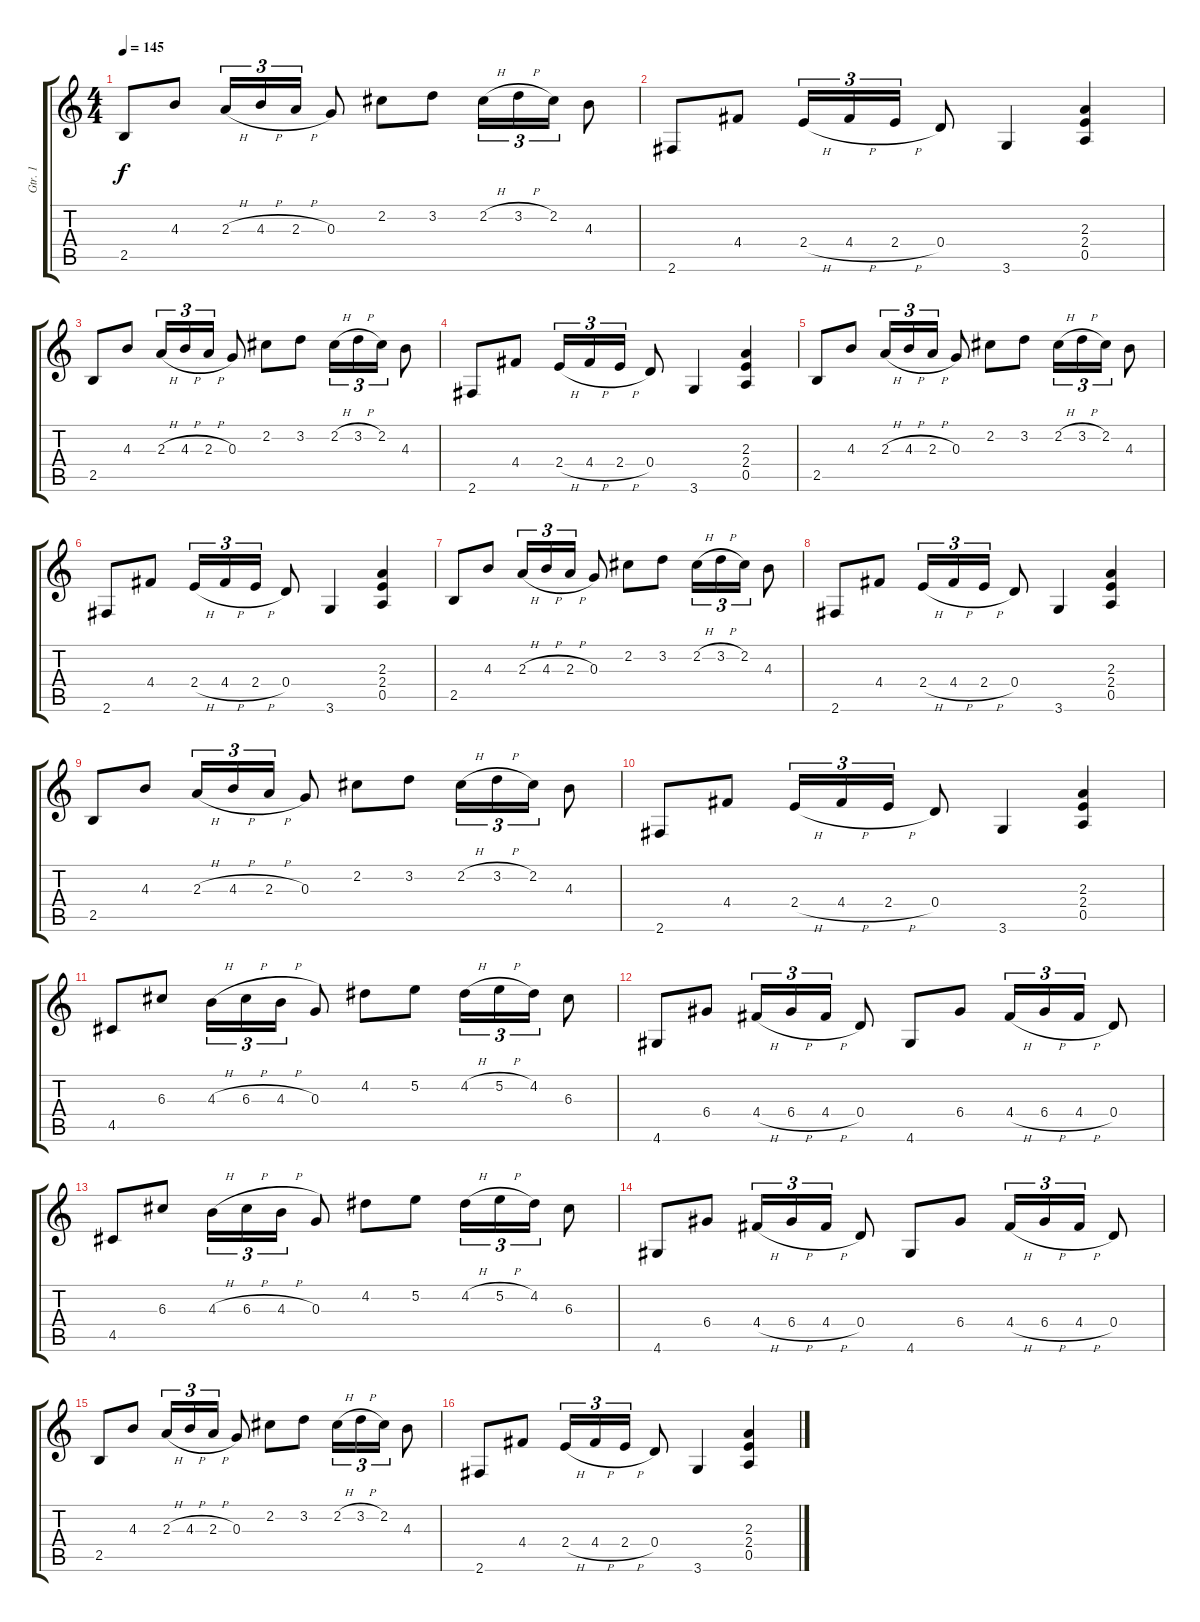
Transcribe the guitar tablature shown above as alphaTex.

\track ("Gtr. 1" "Gtr. 1") {instrument distortionguitar}
\staff {score tabs}
\tuning (E4 B3 G3 D3 A2 E2) {hide}
\ts (4 4)
\tempo 145
\clef g2
\ks c
2.5.8{dy f instrument distortionguitar} 4.3.8 2.3{h}.16{tu (3 2)} 4.3{h}.16{tu (3 2)} 2.3{h}.16{tu (3 2)} 0.3.8 2.2.8 3.2.8 2.2{h}.16{tu (3 2)} 3.2{h}.16{tu (3 2)} 2.2.16{tu (3 2)} 4.3.8 |
2.6.8 4.4.8 2.4{h}.16{tu (3 2)} 4.4{h}.16{tu (3 2)} 2.4{h}.16{tu (3 2)} 0.4.8 3.6.4 (2.3 2.4 0.5).4 |
2.5.8 4.3.8 2.3{h}.16{tu (3 2)} 4.3{h}.16{tu (3 2)} 2.3{h}.16{tu (3 2)} 0.3.8 2.2.8 3.2.8 2.2{h}.16{tu (3 2)} 3.2{h}.16{tu (3 2)} 2.2.16{tu (3 2)} 4.3.8 |
2.6.8 4.4.8 2.4{h}.16{tu (3 2)} 4.4{h}.16{tu (3 2)} 2.4{h}.16{tu (3 2)} 0.4.8 3.6.4 (2.3 2.4 0.5).4 |
2.5.8 4.3.8 2.3{h}.16{tu (3 2)} 4.3{h}.16{tu (3 2)} 2.3{h}.16{tu (3 2)} 0.3.8 2.2.8 3.2.8 2.2{h}.16{tu (3 2)} 3.2{h}.16{tu (3 2)} 2.2.16{tu (3 2)} 4.3.8 |
2.6.8 4.4.8 2.4{h}.16{tu (3 2)} 4.4{h}.16{tu (3 2)} 2.4{h}.16{tu (3 2)} 0.4.8 3.6.4 (2.3 2.4 0.5).4 |
2.5.8 4.3.8 2.3{h}.16{tu (3 2)} 4.3{h}.16{tu (3 2)} 2.3{h}.16{tu (3 2)} 0.3.8 2.2.8 3.2.8 2.2{h}.16{tu (3 2)} 3.2{h}.16{tu (3 2)} 2.2.16{tu (3 2)} 4.3.8 |
2.6.8 4.4.8 2.4{h}.16{tu (3 2)} 4.4{h}.16{tu (3 2)} 2.4{h}.16{tu (3 2)} 0.4.8 3.6.4 (2.3 2.4 0.5).4 |
2.5.8 4.3.8 2.3{h}.16{tu (3 2)} 4.3{h}.16{tu (3 2)} 2.3{h}.16{tu (3 2)} 0.3.8 2.2.8 3.2.8 2.2{h}.16{tu (3 2)} 3.2{h}.16{tu (3 2)} 2.2.16{tu (3 2)} 4.3.8 |
2.6.8 4.4.8 2.4{h}.16{tu (3 2)} 4.4{h}.16{tu (3 2)} 2.4{h}.16{tu (3 2)} 0.4.8 3.6.4 (2.3 2.4 0.5).4 |
4.5.8 6.3.8 4.3{h}.16{tu (3 2)} 6.3{h}.16{tu (3 2)} 4.3{h}.16{tu (3 2)} 0.3.8 4.2.8 5.2.8 4.2{h}.16{tu (3 2)} 5.2{h}.16{tu (3 2)} 4.2.16{tu (3 2)} 6.3.8 |
4.6.8 6.4.8 4.4{h}.16{tu (3 2)} 6.4{h}.16{tu (3 2)} 4.4{h}.16{tu (3 2)} 0.4.8 4.6.8 6.4.8 4.4{h}.16{tu (3 2)} 6.4{h}.16{tu (3 2)} 4.4{h}.16{tu (3 2)} 0.4.8 |
4.5.8 6.3.8 4.3{h}.16{tu (3 2)} 6.3{h}.16{tu (3 2)} 4.3{h}.16{tu (3 2)} 0.3.8 4.2.8 5.2.8 4.2{h}.16{tu (3 2)} 5.2{h}.16{tu (3 2)} 4.2.16{tu (3 2)} 6.3.8 |
4.6.8 6.4.8 4.4{h}.16{tu (3 2)} 6.4{h}.16{tu (3 2)} 4.4{h}.16{tu (3 2)} 0.4.8 4.6.8 6.4.8 4.4{h}.16{tu (3 2)} 6.4{h}.16{tu (3 2)} 4.4{h}.16{tu (3 2)} 0.4.8 |
2.5.8 4.3.8 2.3{h}.16{tu (3 2)} 4.3{h}.16{tu (3 2)} 2.3{h}.16{tu (3 2)} 0.3.8 2.2.8 3.2.8 2.2{h}.16{tu (3 2)} 3.2{h}.16{tu (3 2)} 2.2.16{tu (3 2)} 4.3.8 |
2.6.8 4.4.8 2.4{h}.16{tu (3 2)} 4.4{h}.16{tu (3 2)} 2.4{h}.16{tu (3 2)} 0.4.8 3.6.4 (2.3 2.4 0.5).4
